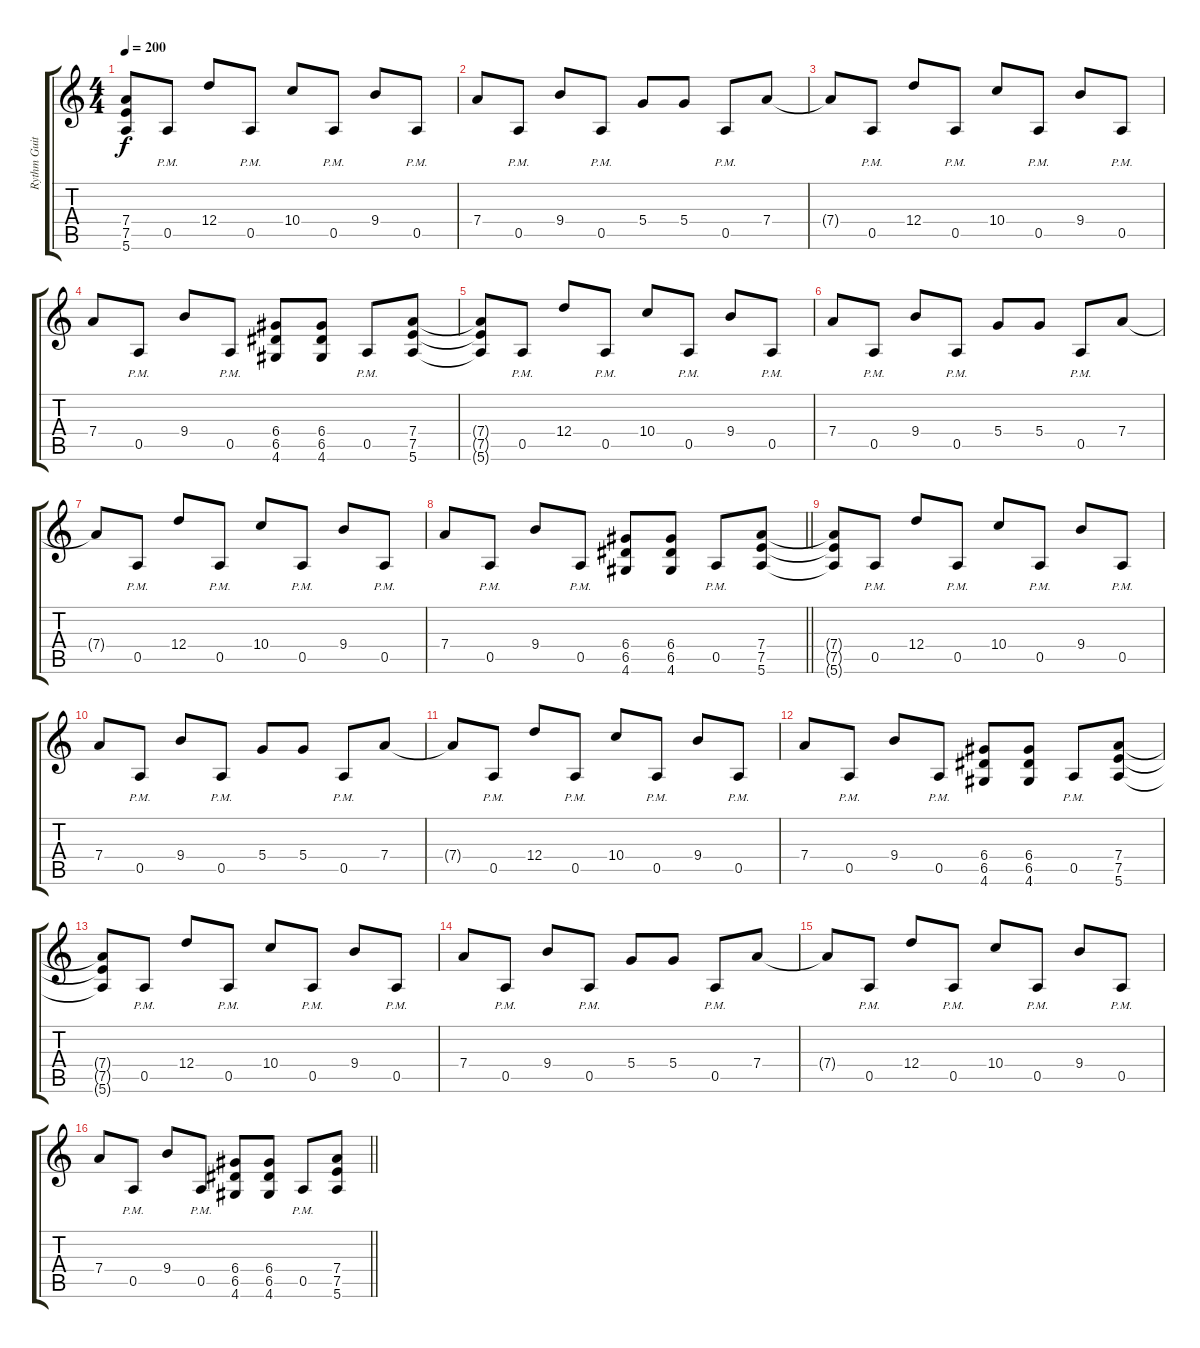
\track ("Rythm Guitar" "Rythm Guit") {instrument distortionguitar}
\staff {score tabs}
\tuning (E4 B3 G3 D3 A2 E2) {hide}
\ts (4 4)
\tempo 200
\clef g2
\ks c
(7.4{t} 7.5{t} 5.6{t}).8{dy f} 0.5{pm}.8 12.4.8 0.5{pm}.8 10.4.8 0.5{pm}.8 9.4.8 0.5{pm}.8 |
7.4.8 0.5{pm}.8 9.4.8 0.5{pm}.8 5.4.8 5.4.8 0.5{pm}.8 7.4.8 |
7.4{t}.8 0.5{pm}.8 12.4.8 0.5{pm}.8 10.4.8 0.5{pm}.8 9.4.8 0.5{pm}.8 |
7.4.8 0.5{pm}.8 9.4.8 0.5{pm}.8 (6.4 6.5 4.6).8 (6.4 6.5 4.6).8 0.5{pm}.8 (7.4 7.5 5.6).8 |
(7.4{t} 7.5{t} 5.6{t}).8 0.5{pm}.8 12.4.8 0.5{pm}.8 10.4.8 0.5{pm}.8 9.4.8 0.5{pm}.8 |
7.4.8 0.5{pm}.8 9.4.8 0.5{pm}.8 5.4.8 5.4.8 0.5{pm}.8 7.4.8 |
7.4{t}.8 0.5{pm}.8 12.4.8 0.5{pm}.8 10.4.8 0.5{pm}.8 9.4.8 0.5{pm}.8 |
\barLineRight lightlight
7.4.8 0.5{pm}.8 9.4.8 0.5{pm}.8 (6.4 6.5 4.6).8 (6.4 6.5 4.6).8 0.5{pm}.8 (7.4 7.5 5.6).8 |
\section ("" "")
(7.4{t} 7.5{t} 5.6{t}).8 0.5{pm}.8 12.4.8 0.5{pm}.8 10.4.8 0.5{pm}.8 9.4.8 0.5{pm}.8 |
7.4.8 0.5{pm}.8 9.4.8 0.5{pm}.8 5.4.8 5.4.8 0.5{pm}.8 7.4.8 |
7.4{t}.8 0.5{pm}.8 12.4.8 0.5{pm}.8 10.4.8 0.5{pm}.8 9.4.8 0.5{pm}.8 |
7.4.8 0.5{pm}.8 9.4.8 0.5{pm}.8 (6.4 6.5 4.6).8 (6.4 6.5 4.6).8 0.5{pm}.8 (7.4 7.5 5.6).8 |
(7.4{t} 7.5{t} 5.6{t}).8 0.5{pm}.8 12.4.8 0.5{pm}.8 10.4.8 0.5{pm}.8 9.4.8 0.5{pm}.8 |
7.4.8 0.5{pm}.8 9.4.8 0.5{pm}.8 5.4.8 5.4.8 0.5{pm}.8 7.4.8 |
7.4{t}.8 0.5{pm}.8 12.4.8 0.5{pm}.8 10.4.8 0.5{pm}.8 9.4.8 0.5{pm}.8 |
\barLineRight lightlight
7.4.8 0.5{pm}.8 9.4.8 0.5{pm}.8 (6.4 6.5 4.6).8 (6.4 6.5 4.6).8 0.5{pm}.8 (7.4 7.5 5.6).8
